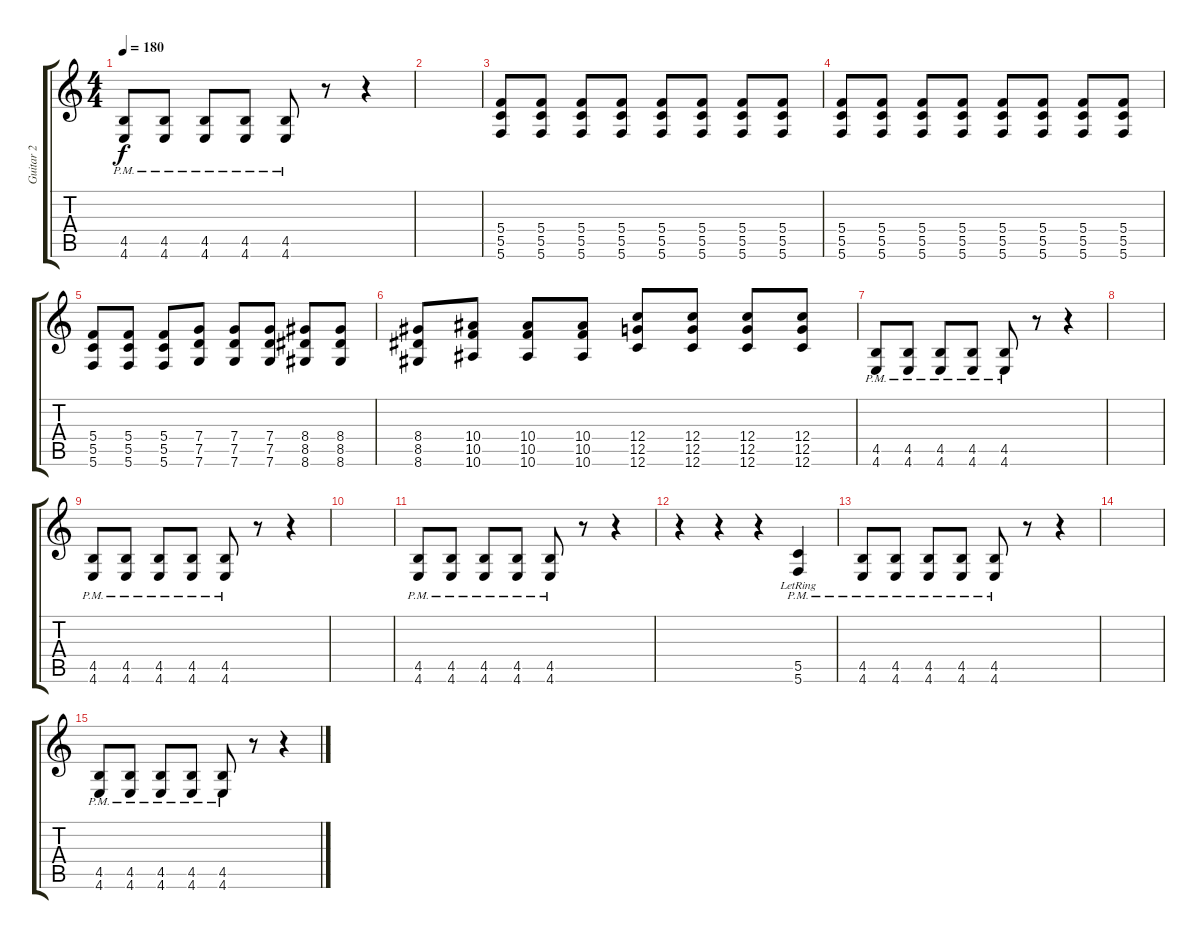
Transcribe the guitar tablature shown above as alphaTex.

\track ("Guitar 2" "Guitar 2") {instrument overdrivenguitar}
\staff {score tabs}
\tuning (D4 A3 F3 C3 G2 C2) {hide}
\ts (4 4)
\tempo 180
\clef g2
\ks c
(4.5{pm} 4.6{pm}).8{dy f} (4.5{pm} 4.6{pm}).8 (4.5{pm} 4.6{pm}).8 (4.5{pm} 4.6{pm}).8 (4.5{pm} 4.6{pm}).8 r.8 r.4 |
|
(5.4 5.5 5.6).8 (5.4 5.5 5.6).8 (5.4 5.5 5.6).8 (5.4 5.5 5.6).8 (5.4 5.5 5.6).8 (5.4 5.5 5.6).8 (5.4 5.5 5.6).8 (5.4 5.5 5.6).8 |
(5.4 5.5 5.6).8 (5.4 5.5 5.6).8 (5.4 5.5 5.6).8 (5.4 5.5 5.6).8 (5.4 5.5 5.6).8 (5.4 5.5 5.6).8 (5.4 5.5 5.6).8 (5.4 5.5 5.6).8 |
(5.4 5.5 5.6).8 (5.4 5.5 5.6).8 (5.4 5.5 5.6).8 (7.4 7.5 7.6).8 (7.4 7.5 7.6).8 (7.4 7.5 7.6).8 (8.4 8.5 8.6).8 (8.4 8.5 8.6).8 |
(8.4 8.5 8.6).8 (10.4 10.5 10.6).8 (10.4 10.5 10.6).8 (10.4 10.5 10.6).8 (12.4 12.5 12.6).8 (12.4 12.5 12.6).8 (12.4 12.5 12.6).8 (12.4 12.5 12.6).8 |
(4.5{pm} 4.6{pm}).8 (4.5{pm} 4.6{pm}).8 (4.5{pm} 4.6{pm}).8 (4.5{pm} 4.6{pm}).8 (4.5{pm} 4.6{pm}).8 r.8 r.4 |
|
(4.5{pm} 4.6{pm}).8 (4.5{pm} 4.6{pm}).8 (4.5{pm} 4.6{pm}).8 (4.5{pm} 4.6{pm}).8 (4.5{pm} 4.6{pm}).8 r.8 r.4 |
|
(4.5{pm} 4.6{pm}).8 (4.5{pm} 4.6{pm}).8 (4.5{pm} 4.6{pm}).8 (4.5{pm} 4.6{pm}).8 (4.5{pm} 4.6{pm}).8 r.8 r.4 |
r.4 r.4 r.4 (5.5{pm lr} 5.6{pm lr}).4 |
(4.5{pm} 4.6{pm}).8 (4.5{pm} 4.6{pm}).8 (4.5{pm} 4.6{pm}).8 (4.5{pm} 4.6{pm}).8 (4.5{pm} 4.6{pm}).8 r.8 r.4 |
|
(4.5{pm} 4.6{pm}).8 (4.5{pm} 4.6{pm}).8 (4.5{pm} 4.6{pm}).8 (4.5{pm} 4.6{pm}).8 (4.5{pm} 4.6{pm}).8 r.8 r.4
